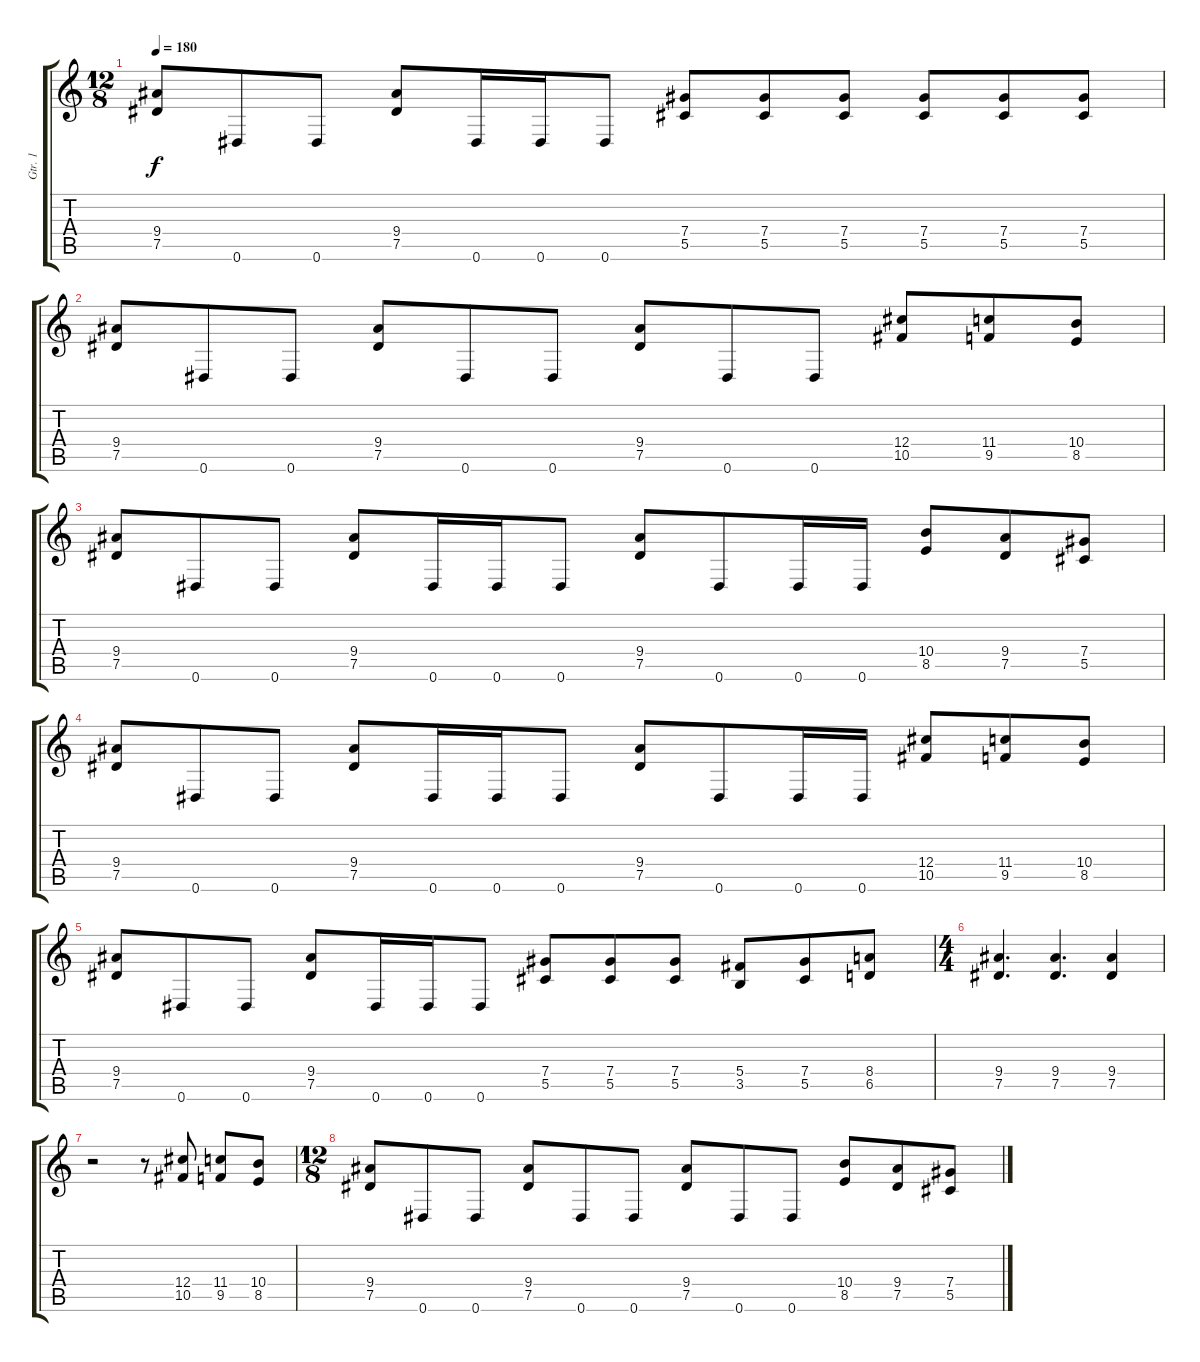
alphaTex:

\track ("Gtr. 1" "Gtr. 1") {instrument distortionguitar}
\staff {score tabs}
\tuning (Eb4 Bb3 Gb3 Db3 Ab2 Eb2) {hide}
\ts (12 8)
\tempo 180
\clef g2
\ks c
(9.4 7.5).8{dy f} 0.6.8 0.6.8 (9.4 7.5).8 0.6.16 0.6.16 0.6.8 (7.4 5.5).8 (7.4 5.5).8 (7.4 5.5).8 (7.4 5.5).8 (7.4 5.5).8 (7.4 5.5).8 |
(9.4 7.5).8 0.6.8 0.6.8 (9.4 7.5).8 0.6.8 0.6.8 (9.4 7.5).8 0.6.8 0.6.8 (12.4 10.5).8 (11.4 9.5).8 (10.4 8.5).8 |
(9.4 7.5).8 0.6.8 0.6.8 (9.4 7.5).8 0.6.16 0.6.16 0.6.8 (9.4 7.5).8 0.6.8 0.6.16 0.6.16 (10.4 8.5).8 (9.4 7.5).8 (7.4 5.5).8 |
(9.4 7.5).8 0.6.8 0.6.8 (9.4 7.5).8 0.6.16 0.6.16 0.6.8 (9.4 7.5).8 0.6.8 0.6.16 0.6.16 (12.4 10.5).8 (11.4 9.5).8 (10.4 8.5).8 |
(9.4 7.5).8 0.6.8 0.6.8 (9.4 7.5).8 0.6.16 0.6.16 0.6.8 (7.4 5.5).8 (7.4 5.5).8 (7.4 5.5).8 (5.4 3.5).8 (7.4 5.5).8 (8.4 6.5).8 |
\ts (4 4)
(9.4 7.5).4{d} (9.4 7.5).4{d} (9.4 7.5).4 |
r.2 r.8 (12.4 10.5).8 (11.4 9.5).8 (10.4 8.5).8 |
\ts (12 8)
(9.4 7.5).8 0.6.8 0.6.8 (9.4 7.5).8 0.6.8 0.6.8 (9.4 7.5).8 0.6.8 0.6.8 (10.4 8.5).8 (9.4 7.5).8 (7.4 5.5).8
